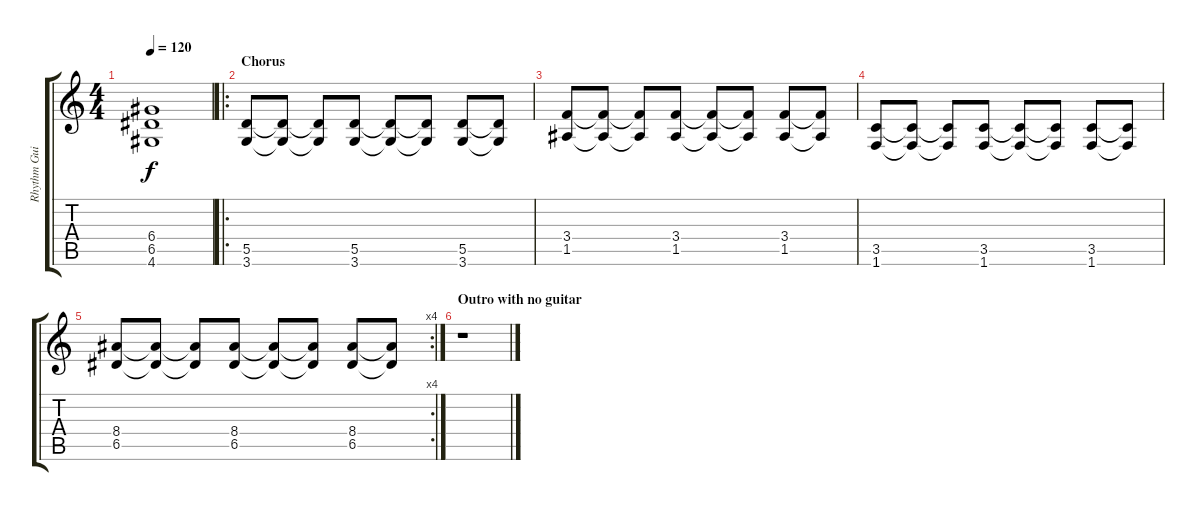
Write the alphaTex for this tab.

\track ("Rhythm Guitar" "Rhythm Gui") {instrument distortionguitar}
\staff {score tabs}
\tuning (E4 B3 G3 D3 A2 E2) {hide}
\ts (4 4)
\tempo 120
\clef g2
\ks c
(6.4 6.5 4.6).1{dy f} |
\ro
\section ("" "Chorus")
(5.5 3.6).8 (5.5{t} 3.6{t}).8 (5.5{t} 3.6{t}).8 (5.5 3.6).8 (5.5{t} 3.6{t}).8 (5.5{t} 3.6{t}).8 (5.5 3.6).8 (5.5{t} 3.6{t}).8 |
(3.4 1.5).8 (3.4{t} 1.5{t}).8 (3.4{t} 1.5{t}).8 (3.4 1.5).8 (3.4{t} 1.5{t}).8 (3.4{t} 1.5{t}).8 (3.4 1.5).8 (3.4{t} 1.5{t}).8 |
(3.5 1.6).8 (3.5{t} 1.6{t}).8 (3.5{t} 1.6{t}).8 (3.5 1.6).8 (3.5{t} 1.6{t}).8 (3.5{t} 1.6{t}).8 (3.5 1.6).8 (3.5{t} 1.6{t}).8 |
\rc 4
(8.4 6.5).8 (8.4{t} 6.5{t}).8 (8.4{t} 6.5{t}).8 (8.4 6.5).8 (8.4{t} 6.5{t}).8 (8.4{t} 6.5{t}).8 (8.4 6.5).8 (8.4{t} 6.5{t}).8 |
\section ("" "Outro with no guitar")
r.1
